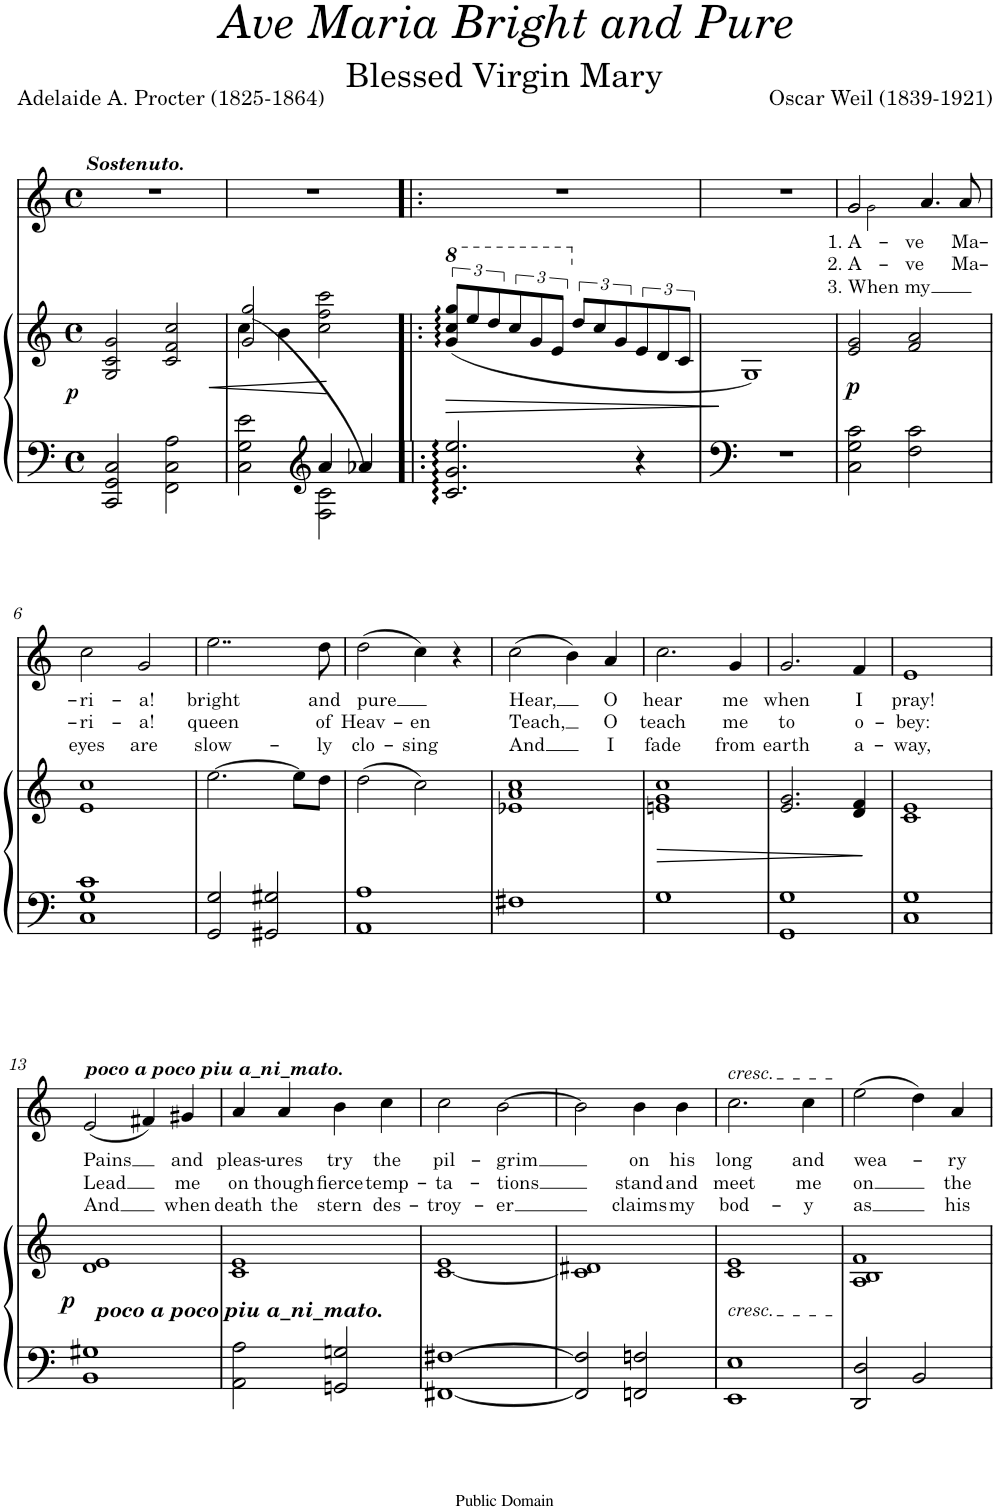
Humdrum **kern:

**kern	**kern	**dynam	**kern	**text	**text	**text
*part2	*part2	*part2	*part1	*part1	*part1	*part1
*staff3	*staff2	*staff2/3	*staff1	*staff1	*staff1	*staff1
*I"Piano	*	*	*I"Voice	*	*	*
*I'Pno	*	*	*I'V	*	*	*
*	*stria5	*	*stria5	*	*	*
*clefF4	*clefG2	*	*clefG2	*	*	*
*k[]	*k[]	*	*k[]	*	*	*
*M4/4	*M4/4	*	*M4/4	*	*	*
*met(c)	*met(c)	*	*met(c)	*	*	*
=1	=1	=1	=1	=1	=1	=1
!	!	!	!LO:TX:a:Bi:t=Sostenuto.	!	!	!
!	!	!LO:DY:b	!	!	!	!
2CC/ 2GG/ 2C/	2G/ 2c/ 2g/	p	1r	.	.	.
2FF\ 2C\ 2A\	2c/ 2f/ 2cc/	.	.	.	.	.
=2	=2	=2	=2	=2	=2	=2
*^	*^	*	*	*	*	*
2C\ 2G\ 2e\	2ryy	(2g/ 2gg/	4cc\	.	1r	.	.	.
.	.	.	4b\	.	.	.	.	.
*clefG2	*	*	*	*	*	*	*	*
4a/	2F\ 2c\	2cc\ 2ff\ 2ccc\	2ryy	.	.	.	.	.
4a-X/)	.	.	.	.	.	.	.	.
*v	*v	*	*	*	*	*	*	*
*	*v	*v	*	*	*	*	*
=3!|:	=3!|:	=3!|:	=3!|:	=3!|:	=3!|:	=3!|:
*	*8va	*	*	*	*	*
2.c/ 2.g/ 2.ee/	(12gg/ 12ccc/ 12ggg/L	.	1r	.	.	.
.	12eee/	.	.	.	.	.
.	12ddd/	.	.	.	.	.
.	12ccc/	.	.	.	.	.
.	12gg/	.	.	.	.	.
.	12ee/J	.	.	.	.	.
*	*X8va	*	*	*	*	*
.	12dd/L	.	.	.	.	.
.	12cc/	.	.	.	.	.
.	12g/	.	.	.	.	.
4r	12e/	.	.	.	.	.
.	12d/	.	.	.	.	.
.	12c/J	.	.	.	.	.
=4	=4	=4	=4	=4	=4	=4
1r	1G)	.	1r	.	.	.
=5	=5	=5	=5	=5	=5	=5
!	!	!LO:DY:a=2	!	!LO:LY:b	!LO:LY:b	!LO:LY:b
*	*	*	*^	*	*	*
2C\ 2G\ 2c\	2e/ 2g/	p	2g/	2g	1. A-	2. A-	3. When my
!	!	!	!	!	!LO:LY:b	!LO:LY:b	!
2F\ 2c\	2f/ 2a/	.	4.a/	2g\	-ve	-ve	.
!	!	!	!	!	!LO:LY:b	!LO:LY:b	!
.	.	.	8a/	.	Ma-	Ma-	.
*	*	*	*v	*v	*	*	*
!!LO:LB:g=z
=6	=6	=6	=6	=6	=6	=6
!	!	!	!	!LO:LY:b	!LO:LY:b	!LO:LY:b
1C 1G 1c	1e 1cc	.	2cc\	-ri-	-ri-	eyes
!	!	!	!	!LO:LY:b	!LO:LY:b	!LO:LY:b
.	.	.	2g/	-a!	-a!	are
=7	=7	=7	=7	=7	=7	=7
!	!	!	!	!LO:LY:b	!LO:LY:b	!LO:LY:b
2GG/ 2G/	[2.ee\	.	2..ee\	bright	queen	slow-
2GG#X/ 2G#X/	.	.	.	.	.	.
.	8ee\L]	.	.	.	.	.
!	!	!	!	!LO:LY:b	!LO:LY:b	!LO:LY:b
.	8dd\J	.	8dd\	and	of	-ly
=8	=8	=8	=8	=8	=8	=8
!	!	!	!	!LO:LY:b	!LO:LY:b	!LO:LY:b
1AA 1A	(2dd\	.	(2dd\	pure	Heav-	clo-
!	!	!	!	!	!LO:LY:b	!LO:LY:b
.	2cc\)	.	4cc\)	.	-en	-sing
.	.	.	4r	.	.	.
=9	=9	=9	=9	=9	=9	=9
!	!	!	!	!LO:LY:b	!LO:LY:b	!LO:LY:b
1F#X	1e-X 1a 1cc	.	(2cc\	Hear,	Teach,	And
.	.	.	4b\)	.	.	.
!	!	!	!	!LO:LY:b	!LO:LY:b	!LO:LY:b
.	.	.	4a/	O	O	I
=10	=10	=10	=10	=10	=10	=10
!	!	!	!	!LO:LY:b	!LO:LY:b	!LO:LY:b
1G	1en 1g 1cc	.	2.cc\	hear	teach	fade
!	!	!	!	!LO:LY:b	!LO:LY:b	!LO:LY:b
.	.	.	4g/	me	me	from
=11	=11	=11	=11	=11	=11	=11
!	!	!	!	!LO:LY:b	!LO:LY:b	!LO:LY:b
1GG 1G	2.e/ 2.g/	.	2.g/	when	to	earth
!	!	!	!	!LO:LY:b	!LO:LY:b	!LO:LY:b
.	4d/ 4f/	.	4f/	I	o-	a-
=12	=12	=12	=12	=12	=12	=12
!	!	!	!	!LO:LY:b	!LO:LY:b	!LO:LY:b
1C 1G	1c 1e	.	1e	pray!	-bey:	-way,
!!LO:LB:g=z
=13	=13	=13	=13	=13	=13	=13
!	!	!	!LO:TX:a:Bi:t=poco a poco piu a_ni_mato.	!	!	!
!LO:TX:a:Bi:t=poco a poco piu a_ni_mato.	!	!	!	!	!	!
!	!	!LO:DY:a=2	!	!LO:LY:b	!LO:LY:b	!LO:LY:b
1BB 1G#X	1d 1e	p	(2e/	Pains	Lead	And
.	.	.	4f#X/)	.	.	.
!	!	!	!	!LO:LY:b	!LO:LY:b	!LO:LY:b
.	.	.	4g#X/	and	me	when
=14	=14	=14	=14	=14	=14	=14
!	!	!	!	!LO:LY:b	!LO:LY:b	!LO:LY:b
2AA\ 2A\	1c 1e	.	4a/	pleas-	on	death
!	!	!	!	!LO:LY:b	!LO:LY:b	!LO:LY:b
.	.	.	4a/	-ures	though	the
!	!	!	!	!LO:LY:b	!LO:LY:b	!LO:LY:b
2GGn/ 2Gn/	.	.	4b\	try	fierce	stern
!	!	!	!	!LO:LY:b	!LO:LY:b	!LO:LY:b
.	.	.	4cc\	the	temp-	des-
=15	=15	=15	=15	=15	=15	=15
!	!	!	!	!LO:LY:b	!LO:LY:b	!LO:LY:b
[1FF#X [1F#X	[1c 1e	.	2cc\	pil-	-ta-	-troy-
!	!	!	!	!LO:LY:b	!LO:LY:b	!LO:LY:b
.	.	.	[2b\	-grim	-tions	-er
=16	=16	=16	=16	=16	=16	=16
2FF#/] 2F#/]	1c] 1d#X	.	2b\]	.	.	.
!	!	!	!	!LO:LY:b	!LO:LY:b	!LO:LY:b
2FFn/ 2Fn/	.	.	4b\	on	stand	claims
!	!	!	!	!LO:LY:b	!LO:LY:b	!LO:LY:b
.	.	.	4b\	his	and	my
=17	=17	=17	=17	=17	=17	=17
!	!	!	!LO:TX:a:i:t=cresc.	!	!	!
!	!LO:TX:b:i:t=cresc.	!	!	!	!	!
!	!	!	!	!LO:LY:b	!LO:LY:b	!LO:LY:b
1EE 1E	1c 1e	.	2.cc\	long	meet	bod-
!	!	!	!	!LO:LY:b	!LO:LY:b	!LO:LY:b
.	.	.	4cc\	and	me	-y
=18	=18	=18	=18	=18	=18	=18
!	!	!	!	!LO:LY:b	!LO:LY:b	!LO:LY:b
2DD/ 2D/	1A 1B 1f	.	(2ee\	wea-	on	as
2BB/	.	.	4dd\)	.	.	.
!	!	!	!	!LO:LY:b	!LO:LY:b	!LO:LY:b
.	.	.	4a/	-ry	the	his
=	=	=	=	=	=	=
*-	*-	*-	*-	*-	*-	*-
